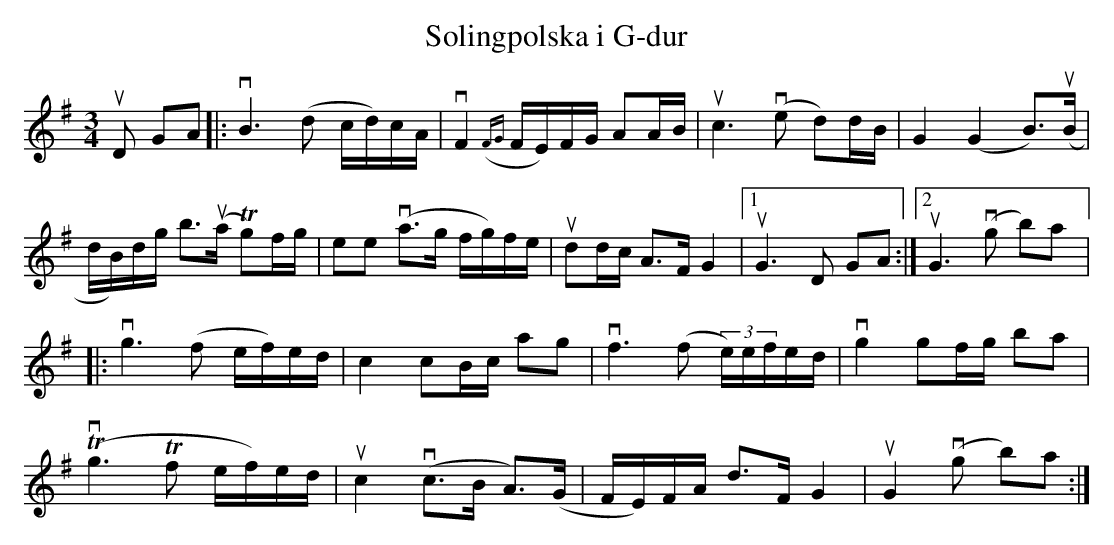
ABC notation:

X:1
T: Solingpolska i G-dur
M: 3/4
L: 1/8
K: G
uD GA |: vB3 (d c/d/)c/A/ | vF2 ({FG}F/E/)F/G/ AA/B/ | uc3 v(e d)d/B/ | G2 (G2 B)>u(B |
d/B/)d/g/ b>u(a Tg)f/g/ | ee v(a>g f/g/)f/e/ | udd/c/ A>F G2 |1 uG3 D GA :|2 uG3 v(g b)a |:
vg3 (f e/f/)e/d/ | c2 cB/c/ ag | vf3 (f (3e/)e/f/e/d/ | vg2 gf/g/ ba |
Tv(g3 Tf e/f/)e/d/ | uc2 v(c>B A)>(G | F/E/)F/A/ d>F G2 | uG2 v(g b)a :|
